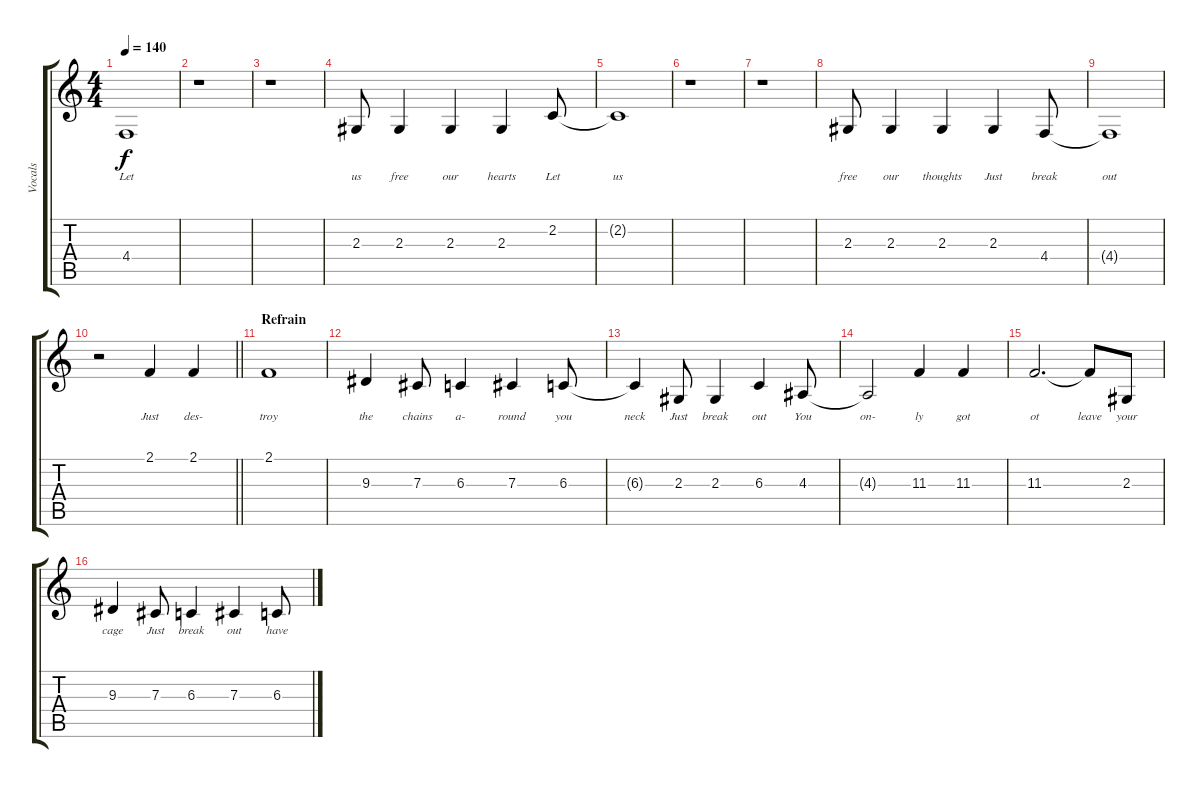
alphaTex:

\track ("Vocals" "Vocals") {instrument acousticgrandpiano}
\staff {score tabs}
\tuning (Eb4 Bb3 Gb3 Db3 Ab2 Eb2) {hide}
\ts (4 4)
\tempo 140
\clef g2
\ks c
4.4.1{lyrics (0 "Let") lyrics (1 "") lyrics (2 "") lyrics (3 "") lyrics (4 "") dy f} |
r.1 |
r.1 |
2.3.8{lyrics (0 "us") lyrics (1 "") lyrics (2 "") lyrics (3 "") lyrics (4 "")} 2.3.4{lyrics (0 "free") lyrics (1 "") lyrics (2 "") lyrics (3 "") lyrics (4 "")} 2.3.4{lyrics (0 "our") lyrics (1 "") lyrics (2 "") lyrics (3 "") lyrics (4 "")} 2.3.4{lyrics (0 "hearts") lyrics (1 "") lyrics (2 "") lyrics (3 "") lyrics (4 "")} 2.2.8{lyrics (0 "Let") lyrics (1 "") lyrics (2 "") lyrics (3 "") lyrics (4 "")} |
2.2{t}.1{lyrics (0 "us") lyrics (1 "") lyrics (2 "") lyrics (3 "") lyrics (4 "")} |
r.1 |
r.1 |
2.3.8{lyrics (0 "free") lyrics (1 "") lyrics (2 "") lyrics (3 "") lyrics (4 "")} 2.3.4{lyrics (0 "our") lyrics (1 "") lyrics (2 "") lyrics (3 "") lyrics (4 "")} 2.3.4{lyrics (0 "thoughts") lyrics (1 "") lyrics (2 "") lyrics (3 "") lyrics (4 "")} 2.3.4{lyrics (0 "Just") lyrics (1 "") lyrics (2 "") lyrics (3 "") lyrics (4 "")} 4.4.8{lyrics (0 "break") lyrics (1 "") lyrics (2 "") lyrics (3 "") lyrics (4 "")} |
4.4{t}.1{lyrics (0 "out") lyrics (1 "") lyrics (2 "") lyrics (3 "") lyrics (4 "")} |
\barLineRight lightlight
r.2 2.1.4{lyrics (0 "Just") lyrics (1 "") lyrics (2 "") lyrics (3 "") lyrics (4 "")} 2.1.4{lyrics (0 "des-") lyrics (1 "") lyrics (2 "") lyrics (3 "") lyrics (4 "")} |
\section ("" "Refrain")
2.1.1{lyrics (0 "troy") lyrics (1 "") lyrics (2 "") lyrics (3 "") lyrics (4 "")} |
9.3.4{lyrics (0 "the") lyrics (1 "") lyrics (2 "") lyrics (3 "") lyrics (4 "")} 7.3.8{lyrics (0 "chains") lyrics (1 "") lyrics (2 "") lyrics (3 "") lyrics (4 "")} 6.3.4{lyrics (0 "a-") lyrics (1 "") lyrics (2 "") lyrics (3 "") lyrics (4 "")} 7.3.4{lyrics (0 "round") lyrics (1 "") lyrics (2 "") lyrics (3 "") lyrics (4 "")} 6.3.8{lyrics (0 "you") lyrics (1 "") lyrics (2 "") lyrics (3 "") lyrics (4 "")} |
6.3{t}.4{lyrics (0 "neck") lyrics (1 "") lyrics (2 "") lyrics (3 "") lyrics (4 "")} 2.3.8{lyrics (0 "Just") lyrics (1 "") lyrics (2 "") lyrics (3 "") lyrics (4 "")} 2.3.4{lyrics (0 "break") lyrics (1 "") lyrics (2 "") lyrics (3 "") lyrics (4 "")} 6.3.4{lyrics (0 "out") lyrics (1 "") lyrics (2 "") lyrics (3 "") lyrics (4 "")} 4.3.8{lyrics (0 "You") lyrics (1 "") lyrics (2 "") lyrics (3 "") lyrics (4 "")} |
4.3{t}.2{lyrics (0 "on-") lyrics (1 "") lyrics (2 "") lyrics (3 "") lyrics (4 "")} 11.3.4{lyrics (0 "ly") lyrics (1 "") lyrics (2 "") lyrics (3 "") lyrics (4 "")} 11.3.4{lyrics (0 "got") lyrics (1 "") lyrics (2 "") lyrics (3 "") lyrics (4 "")} |
11.3.2{d lyrics (0 "ot") lyrics (1 "") lyrics (2 "") lyrics (3 "") lyrics (4 "")} 11.3{t}.8{lyrics (0 "leave") lyrics (1 "") lyrics (2 "") lyrics (3 "") lyrics (4 "")} 2.3.8{lyrics (0 "your") lyrics (1 "") lyrics (2 "") lyrics (3 "") lyrics (4 "")} |
9.3.4{lyrics (0 "cage") lyrics (1 "") lyrics (2 "") lyrics (3 "") lyrics (4 "")} 7.3.8{lyrics (0 "Just") lyrics (1 "") lyrics (2 "") lyrics (3 "") lyrics (4 "")} 6.3.4{lyrics (0 "break") lyrics (1 "") lyrics (2 "") lyrics (3 "") lyrics (4 "")} 7.3.4{lyrics (0 "out") lyrics (1 "") lyrics (2 "") lyrics (3 "") lyrics (4 "")} 6.3.8{lyrics (0 "have") lyrics (1 "") lyrics (2 "") lyrics (3 "") lyrics (4 "")}
